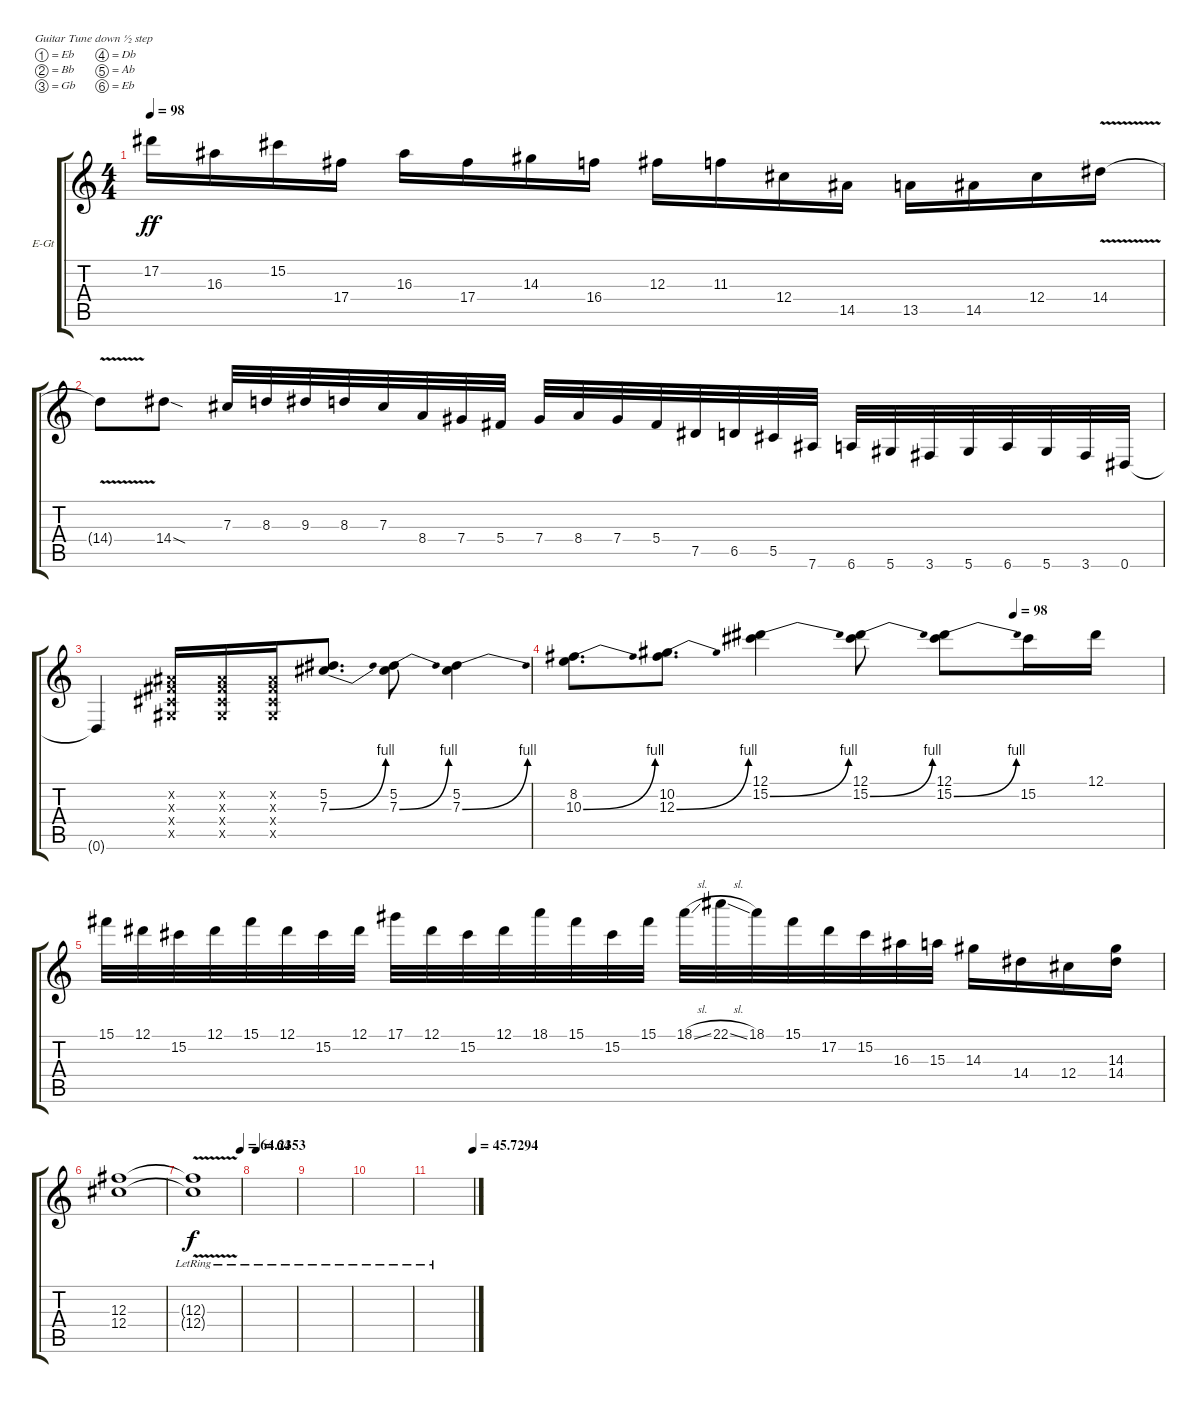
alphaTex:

\bracketExtendMode groupsimilarinstruments
\firstSystemTrackNameOrientation horizontal
\otherSystemsTrackNameOrientation horizontal
\track ("Electric Guitar" "E-Gt") {instrument distortionguitar}
\staff {score tabs}
\tuning (Eb4 Bb3 Gb3 Db3 Ab2 Eb2)
\ts (4 4)
\tempo 98
\clef g2
\scale
0.333333
\ks c
17.2.16{dy ff} 16.3.16 15.2.16 17.4.16 16.3.16 17.4.16 14.3.16 16.4.16 12.3.16 11.3.16 12.4.16 14.5.16 13.5.16 14.5.16 12.4.16 14.4{v}.16 |
\scale
0.333333 14.4{v t}.8 14.4{sod}.8 7.3.32 8.3.32 9.3.32 8.3.32 7.3.32 8.4.32 7.4.32 5.4.32 7.4.32 8.4.32 7.4.32 5.4.32 7.5.32 6.5.32 5.5.32 7.6.32 6.6.32 5.6.32 3.6.32 5.6.32 6.6.32 5.6.32 3.6.32 0.6.32 |
\scale
0.333333 0.6{t}.4 (0.5{x} 0.4{x} 0.2{x} 0.3{x}).16 (0.5{x} 0.4{x} 0.3{x} 0.2{x}).16 (0.5{x} 0.4{x} 0.2{x} 0.3{x}).16 (7.3{be (bend 0 0 15 4)} 5.2).8{d} (7.3{be (bend 0 0 15 4)} 5.2).8 (7.3{be (bend 0 0 15 4)} 5.2).4 |
\tempo (98 0.75)
\scale
0.333333 (10.3{be (bend 0 0 15 4)} 8.2).8{d} (12.3{be (bend 0 0 15 4)} 10.2).8{d} (12.1 15.2{be (bend 0 0 15 4)}).4 (15.2{be (bend 0 0 15 4)} 12.1).8 (15.2{be (bend 0 0 15 4)} 12.1).8 15.2.16 12.1.16 |
\scale
0.333333 15.1.32 12.1.32 15.2.32 12.1.32 15.1.32 12.1.32 15.2.32 12.1.32 17.1.32 12.1.32 15.2.32 12.1.32 18.1.32 15.1.32 15.2.32 15.1.32 18.1{sl}.32 22.1{sl}.32 18.1.32 15.1.32 17.2.32 15.2.32 16.3.32 15.3.32 14.3.16 14.4.16 12.4.16 (14.4 14.3).16 |
\scale
0.333333 (12.4 12.3).1 |
\tempo (64.2353 1)
\scale
0.333333 (12.4{v lr t} 12.3{t}).1{dy f} |
\tempo (64 0.04375)
\scale
0.333333 |
|
|
\tempo (45.7294 1)
